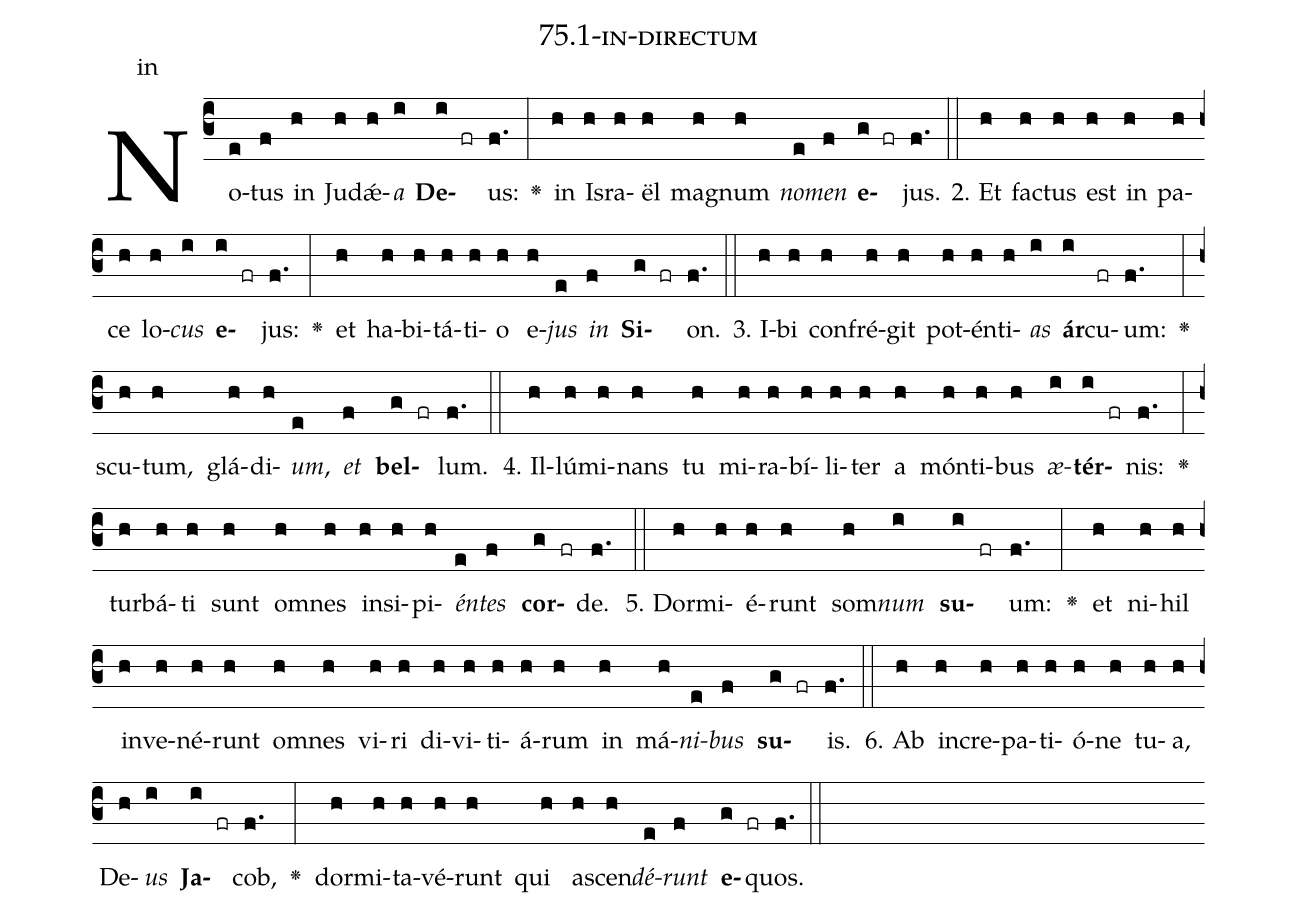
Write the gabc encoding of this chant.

name: 75.1-in-directum;
annotation: in;
%%
(c3)No(e)tus(f) in(h) Ju(h)dǽ(h)<i>a</i>(i) <b>De</b>(i fr)us:(f.) <v>\greheightstar</v>(:) in(h) Is(h)ra(h)ël(h) ma(h)gnum(h) <i>no</i>(e)<i>men</i>(f) <b>e</b>(g fr)jus.(f.) (::)
2. Et(h) fac(h)tus(h) est(h) in(h) pa(h)ce(h) lo(h)<i>cus</i>(i) <b>e</b>(i fr)jus:(f.) <v>\greheightstar</v>(:) et(h) ha(h)bi(h)tá(h)ti(h)o(h) e(h)<i>jus</i>(e) <i>in</i>(f) <b>Si</b>(g fr)on.(f.) (::)
3. I(h)bi(h) con(h)fré(h)git(h) pot(h)én(h)ti(h)<i>as</i>(i) <b>ár</b>(i)cu(fr)um:(f.) <v>\greheightstar</v>(:) scu(h)tum,(h) glá(h)di(h)<i>um</i>,(e) <i>et</i>(f) <b>bel</b>(g fr)lum.(f.) (::)
4. Il(h)lú(h)mi(h)nans(h) tu(h) mi(h)ra(h)bí(h)li(h)ter(h) a(h) món(h)ti(h)bus(h) <i>æ</i>(i)<b>tér</b>(i fr)nis:(f.) <v>\greheightstar</v>(:) tur(h)bá(h)ti(h) sunt(h) om(h)nes(h) in(h)si(h)pi(h)<i>én</i>(e)<i>tes</i>(f) <b>cor</b>(g fr)de.(f.) (::)
5. Dor(h)mi(h)é(h)runt(h) som(h)<i>num</i>(i) <b>su</b>(i fr)um:(f.) <v>\greheightstar</v>(:) et(h) ni(h)hil(h) in(h)ve(h)né(h)runt(h) om(h)nes(h) vi(h)ri(h) di(h)vi(h)ti(h)á(h)rum(h) in(h) má(h)<i>ni</i>(e)<i>bus</i>(f) <b>su</b>(g fr)is.(f.) (::)
6. Ab(h) in(h)cre(h)pa(h)ti(h)ó(h)ne(h) tu(h)a,(h) De(h)<i>us</i>(i) <b>Ja</b>(i fr)cob,(f.) <v>\greheightstar</v>(:) dor(h)mi(h)ta(h)vé(h)runt(h) qui(h) a(h)scen(h)<i>dé</i>(e)<i>runt</i>(f) <b>e</b>(g fr)quos.(f.) (::)
